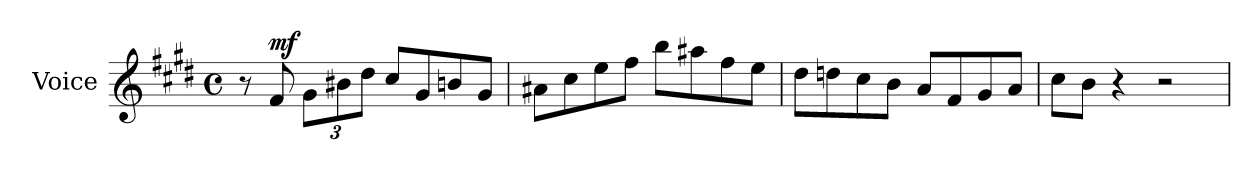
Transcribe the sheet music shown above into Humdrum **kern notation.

**kern	**dynam
*part1	*part1
*staff1	*staff1
*I"Voice	*
*I'Voice	*
*clefG2	*
*k[f#c#g#d#]	*
*M4/4	*
*met(c)	*
=1	=1
8r	.
!	!LO:DY:a
8f#/	mf
12g#\L	.
12b#X\	.
12dd#\J	.
8cc#/L	.
8g#/	.
8bn/	.
8g#/J	.
=2	=2
8a#X\L	.
8cc#\	.
8ee\	.
8ff#\J	.
8bb\L	.
8aa#X\	.
8ff#\	.
8ee\J	.
=3	=3
8dd#\L	.
8ddn\	.
8cc#\	.
8b\J	.
8a/L	.
8f#/	.
8g#/	.
8a/J	.
=4	=4
8cc#\L	.
8b\J	.
4r	.
2rcc	.
=	=
*-	*-
